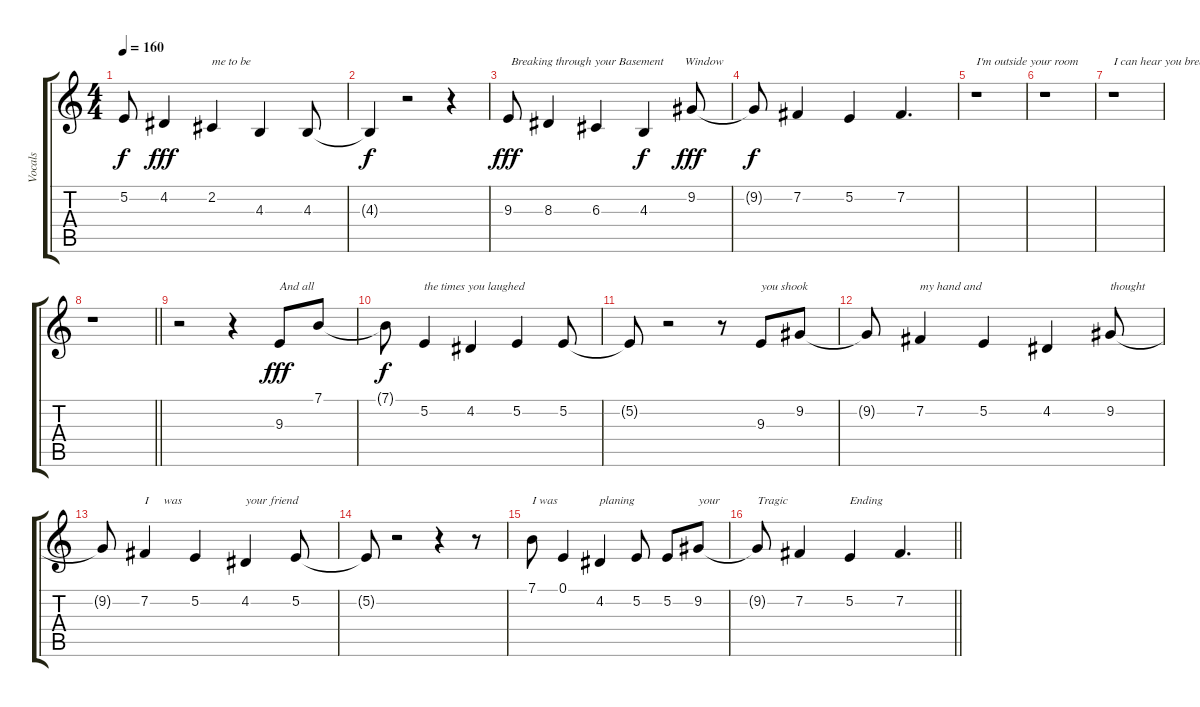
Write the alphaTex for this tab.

\track ("Vocals" "Vocals") {instrument clarinet}
\staff {score tabs}
\tuning (E4 B3 G3 D3 A2 E2) {hide}
\ts (4 4)
\tempo 160
\clef g2
\ks c
5.2{t}.8{dy f} 4.2.4{dy fff} 2.2.4{txt "me to be"} 4.3.4 4.3.8 |
4.3{t}.4{dy f} r.2 r.4 |
9.3.8{txt " Breaking through your Basement       Window" dy fff} 8.3.4 6.3.4 4.3.4{dy f} 9.2.8{dy fff} |
9.2{t}.8{dy f} 7.2.4 5.2.4 7.2.4{d} |
r.1{txt "I'm outside your room"} |
r.1 |
r.1{txt "I can hear you breath"} |
\barLineRight lightlight
r.1 |
r.2 r.4 9.3.8{txt "And all" dy fff} 7.1.8 |
7.1{t}.8{dy f} 5.2.4{txt "the times you laughed"} 4.2.4 5.2.4 5.2.8 |
5.2{t}.8 r.2 r.8 9.3.8{txt "you shook"} 9.2.8 |
9.2{t}.8 7.2.4{txt "my hand and"} 5.2.4 4.2.4 9.2.8{txt "thought"} |
9.2{t}.8 7.2.4{txt "I     was"} 5.2.4 4.2.4{txt "your friend"} 5.2.8 |
5.2{t}.8 r.2 r.4 r.8 |
7.1.8{txt "I was"} 0.1.4 4.2.4{txt "planing"} 5.2.8 5.2.8 9.2.8{txt "your"} |
\barLineRight lightlight
9.2{t}.8{txt "Tragic"} 7.2.4 5.2.4{txt "Ending"} 7.2.4{d}
